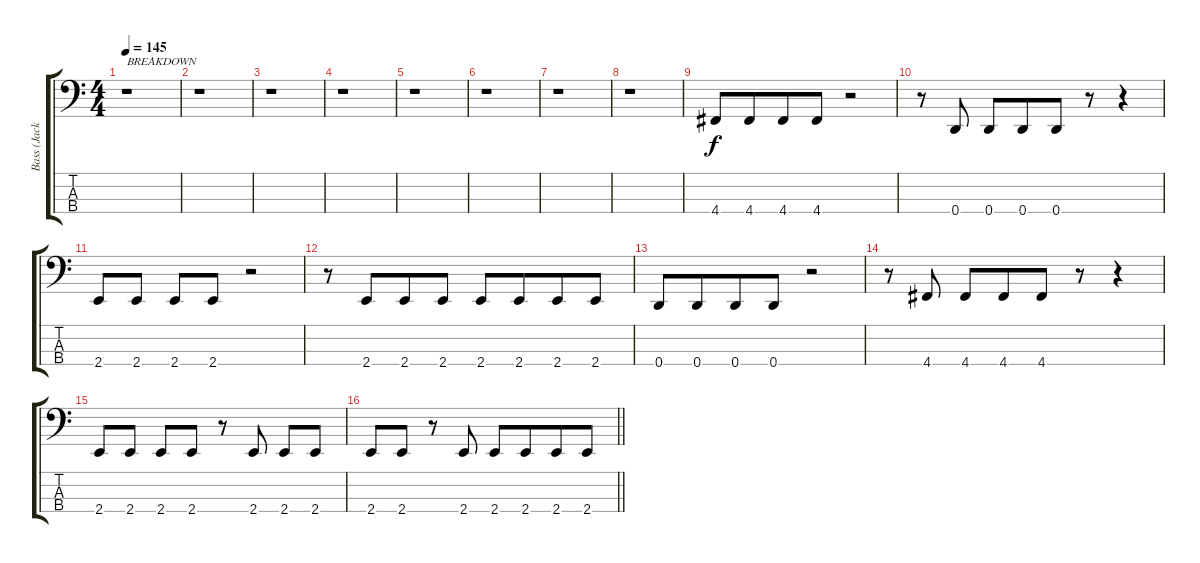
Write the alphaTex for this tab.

\track ("Bass (Jack)" "Bass (Jack") {instrument electricbasspick}
\staff {score tabs}
\tuning (G2 D2 A1 D1) {hide}
\ts (4 4)
\tempo 145
\clef f4
\ks c
r.1{txt "BREAKDOWN" dy f} |
r.1 |
r.1 |
r.1 |
r.1 |
r.1 |
r.1 |
r.1 |
4.4.8 4.4.8{beam merge} 4.4.8 4.4.8 r.2 |
r.8{beam merge} 0.4.8 0.4.8 0.4.8{beam merge} 0.4.8{beam merge} r.8{beam merge} r.4 |
2.4.8{beam merge} 2.4.8 2.4.8 2.4.8 r.2 |
r.8{beam merge} 2.4.8{beam merge} 2.4.8 2.4.8 2.4.8{beam merge} 2.4.8{beam merge} 2.4.8 2.4.8 |
0.4.8 0.4.8{beam merge} 0.4.8 0.4.8 r.2 |
r.8{beam merge} 4.4.8 4.4.8 4.4.8{beam merge} 4.4.8{beam merge} r.8{beam merge} r.4 |
2.4.8{beam merge} 2.4.8 2.4.8 2.4.8 r.8{beam merge} 2.4.8 2.4.8{beam merge} 2.4.8 |
\barLineRight lightlight
2.4.8{beam merge} 2.4.8 r.8{beam merge} 2.4.8 2.4.8{beam merge} 2.4.8{beam merge} 2.4.8 2.4.8
